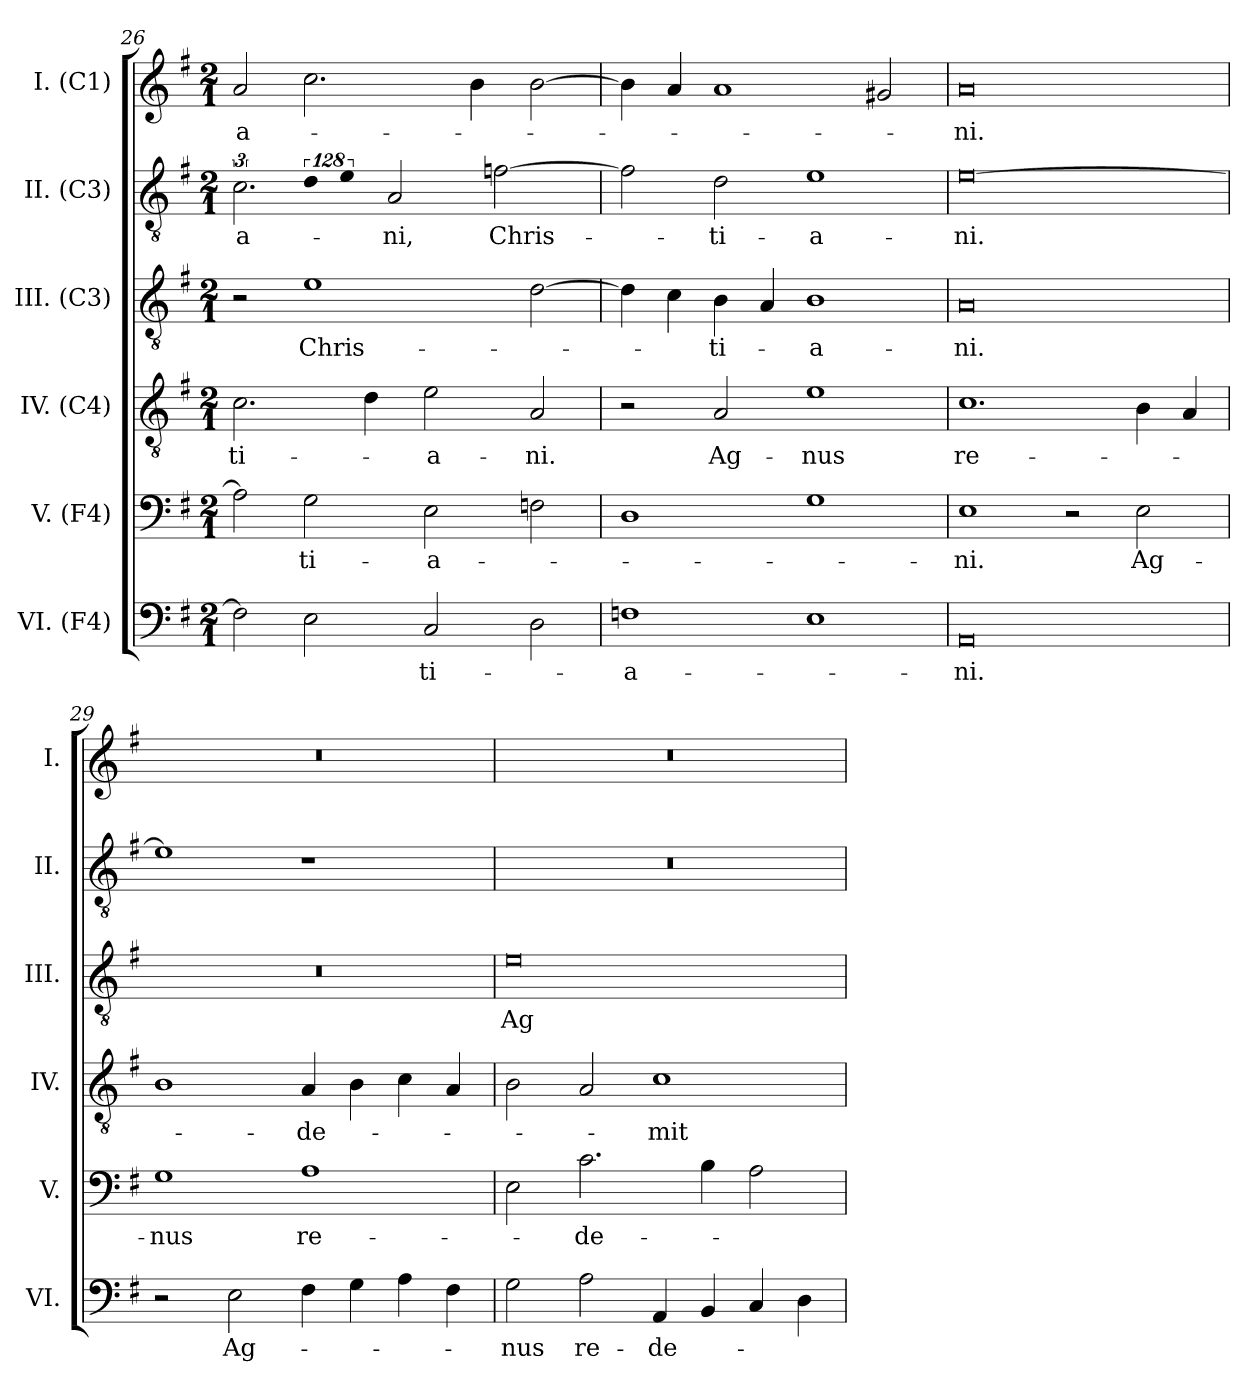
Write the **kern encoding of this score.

**kern	**text	**kern	**text	**kern	**text	**kern	**text	**kern	**text	**kern	**text
*part6	*part6	*part5	*part5	*part4	*part4	*part3	*part3	*part2	*part2	*part1	*part1
*staff6	*staff6	*staff5	*staff5	*staff4	*staff4	*staff3	*staff3	*staff2	*staff2	*staff1	*staff1
*I"VI. (F4)	*	*I"V. (F4)	*	*I"IV. (C4)	*	*I"III. (C3)	*	*I"II. (C3)	*	*I"I. (C1)	*
*I'VI.	*	*I'V.	*	*I'IV.	*	*I'III.	*	*I'II.	*	*I'I.	*
!!LO:PB:g=z
*clefF4	*	*clefF4	*	*clefGv2	*	*clefGv2	*	*clefGv2	*	*clefG2	*
*	*	*	*	*ITrd7c12	*	*ITrd7c12	*	*ITrd7c12	*	*	*
*k[f#]	*	*k[f#]	*	*k[f#]	*	*k[f#]	*	*k[f#]	*	*k[f#]	*
*G:	*	*G:	*	*G:	*	*G:	*	*G:	*	*G:	*
*M2/1	*	*M2/1	*	*M2/1	*	*M2/1	*	*M2/1	*	*M2/1	*
=26	=26	=26	=26	=26	=26	=26	=26	=26	=26	=26	=26
!	!	!	!	!	!LO:LY:b:color=#000000	!	!	!	!	!	!
!	!	!	!	!	!	!	!	!	!LO:LY:b:color=#000000	!	!
!	!	!	!	!	!	!	!	!	!	!	!LO:LY:b:color=#000000
2Fi\]	.	2Ai\]	.	2.Ci\	-ti-	2r	.	3.Ci\	-a-	2ai/	-a-
!	!	!	!LO:LY:b:color=#000000	!	!	!	!	!	!	!	!
!	!	!	!	!	!	!	!LO:LY:b:color=#000000	!LO:N:vis=4	!	!	!
2Ei\	.	2Gi\	-ti-	.	.	1Ei	Chris-	512%85Di\	.	2.cci\	.
!	!	!	!	!	!	!	!	!LO:N:vis=2	!	!	!
.	.	.	.	.	.	.	.	512%171Ei\	.	.	.
.	.	.	.	4Di\	.	.	.	.	.	.	.
!	!LO:LY:b:color=#000000	!	!	!	!	!	!	!	!	!	!
!	!	!	!LO:LY:b:color=#000000	!	!	!	!	!	!	!	!
!	!	!	!	!	!LO:LY:b:color=#000000	!	!	!	!	!	!
!	!	!	!	!	!	!	!	!	!LO:LY:b:color=#000000	!	!
2Ci/	-ti-	2Ei\	-a-	2Ei\	-a-	.	.	2AAi/	-ni,	.	.
.	.	.	.	.	.	.	.	.	.	4bi\	.
!	!	!	!	!	!LO:LY:b:color=#000000	!	!	!	!	!	!
!	!	!	!	!	!	!	!	!	!LO:LY:b:color=#000000	!	!
2Di\	.	2Fni\	.	2AAi/	-ni.	[2Di\	.	[2Fni\	Chris-	[2bi\	.
=27	=27	=27	=27	=27	=27	=27	=27	=27	=27	=27	=27
!	!LO:LY:b:color=#000000	!	!	!	!	!	!	!	!	!	!
1Fi	-a-	1Di	.	2r	.	4Di\]	.	2Fi\]	.	4bi\]	.
.	.	.	.	.	.	4Ci\	.	.	.	4ai/	.
!	!	!	!	!	!LO:LY:b:color=#000000	!	!	!	!	!	!
!	!	!	!	!	!	!	!LO:LY:b:color=#000000	!	!	!	!
!	!	!	!	!	!	!	!	!	!LO:LY:b:color=#000000	!	!
.	.	.	.	2AAi/	Ag-	4BBi\	-ti-	2Di\	-ti-	1ai	.
.	.	.	.	.	.	4AAi/	.	.	.	.	.
!	!	!	!	!	!LO:LY:b:color=#000000	!	!	!	!	!	!
!	!	!	!	!	!	!	!LO:LY:b:color=#000000	!	!	!	!
!	!	!	!	!	!	!	!	!	!LO:LY:b:color=#000000	!	!
1Ei	.	1Gi	.	1Ei	-nus	1BBi	-a-	1Ei	-a-	.	.
.	.	.	.	.	.	.	.	.	.	2g#i/	.
=28	=28	=28	=28	=28	=28	=28	=28	=28	=28	=28	=28
!	!LO:LY:b:color=#000000	!	!	!	!	!	!	!	!	!	!
!	!	!	!LO:LY:b:color=#000000	!	!	!	!	!	!	!	!
!	!	!	!	!	!LO:LY:b:color=#000000	!	!	!	!	!	!
!	!	!	!	!	!	!	!LO:LY:b:color=#000000	!	!	!	!
!	!	!	!	!	!	!	!	!	!LO:LY:b:color=#000000	!	!
!	!	!	!	!	!	!	!	!	!	!	!LO:LY:b:color=#000000
0AAi	-ni.	1Ei	-ni.	1.Ci	re-	0AAi	-ni.	[0Ei	-ni.	0ai	-ni.
.	.	2r	.	.	.	.	.	.	.	.	.
!	!	!	!LO:LY:b:color=#000000	!	!	!	!	!	!	!	!
.	.	2Ei\	Ag-	4BBi\	.	.	.	.	.	.	.
.	.	.	.	4AAi/	.	.	.	.	.	.	.
=29	=29	=29	=29	=29	=29	=29	=29	=29	=29	=29	=29
!	!	!	!LO:LY:b:color=#000000	!	!	!LO:N:vis=1	!	!	!	!LO:N:vis=1	!
2r	.	1Gi	-nus	1BBi	.	0r	.	1Ei]	.	0r	.
!	!LO:LY:b:color=#000000	!	!	!	!	!	!	!	!	!	!
2Ei\	Ag-	.	.	.	.	.	.	.	.	.	.
!	!	!	!LO:LY:b:color=#000000	!	!	!	!	!	!	!	!
!	!	!	!	!	!LO:LY:b:color=#000000	!	!	!	!	!	!
4F#i\	.	1Ai	re-	4AAi/	-de-	.	.	1r	.	.	.
4Gi\	.	.	.	4BBi\	.	.	.	.	.	.	.
4Ai\	.	.	.	4Ci\	.	.	.	.	.	.	.
4F#i\	.	.	.	4AAi/	.	.	.	.	.	.	.
!!LO:LB:g=z
=30	=30	=30	=30	=30	=30	=30	=30	=30	=30	=30	=30
!	!LO:LY:b:color=#000000	!	!	!	!	!	!	!	!	!	!
!	!	!	!	!	!	!	!LO:LY:b:color=#000000	!LO:N:vis=1	!	!LO:N:vis=1	!
2Gi\	-nus	2Ei\	.	2BBi\	.	0Ei	Ag-	0r	.	0r	.
!	!LO:LY:b:color=#000000	!	!	!	!	!	!	!	!	!	!
!	!	!	!LO:LY:b:color=#000000	!	!	!	!	!	!	!	!
2Ai\	re-	2.ci\	-de-	2AAi/	.	.	.	.	.	.	.
!	!LO:LY:b:color=#000000	!	!	!	!	!	!	!	!	!	!
!	!	!	!	!	!LO:LY:b:color=#000000	!	!	!	!	!	!
4AAi/	-de-	.	.	1Ci	-mit	.	.	.	.	.	.
4BBi/	.	4Bi\	.	.	.	.	.	.	.	.	.
4Ci/	.	2Ai\	.	.	.	.	.	.	.	.	.
4Di\	.	.	.	.	.	.	.	.	.	.	.
=	=	=	=	=	=	=	=	=	=	=	=
*-	*-	*-	*-	*-	*-	*-	*-	*-	*-	*-	*-
